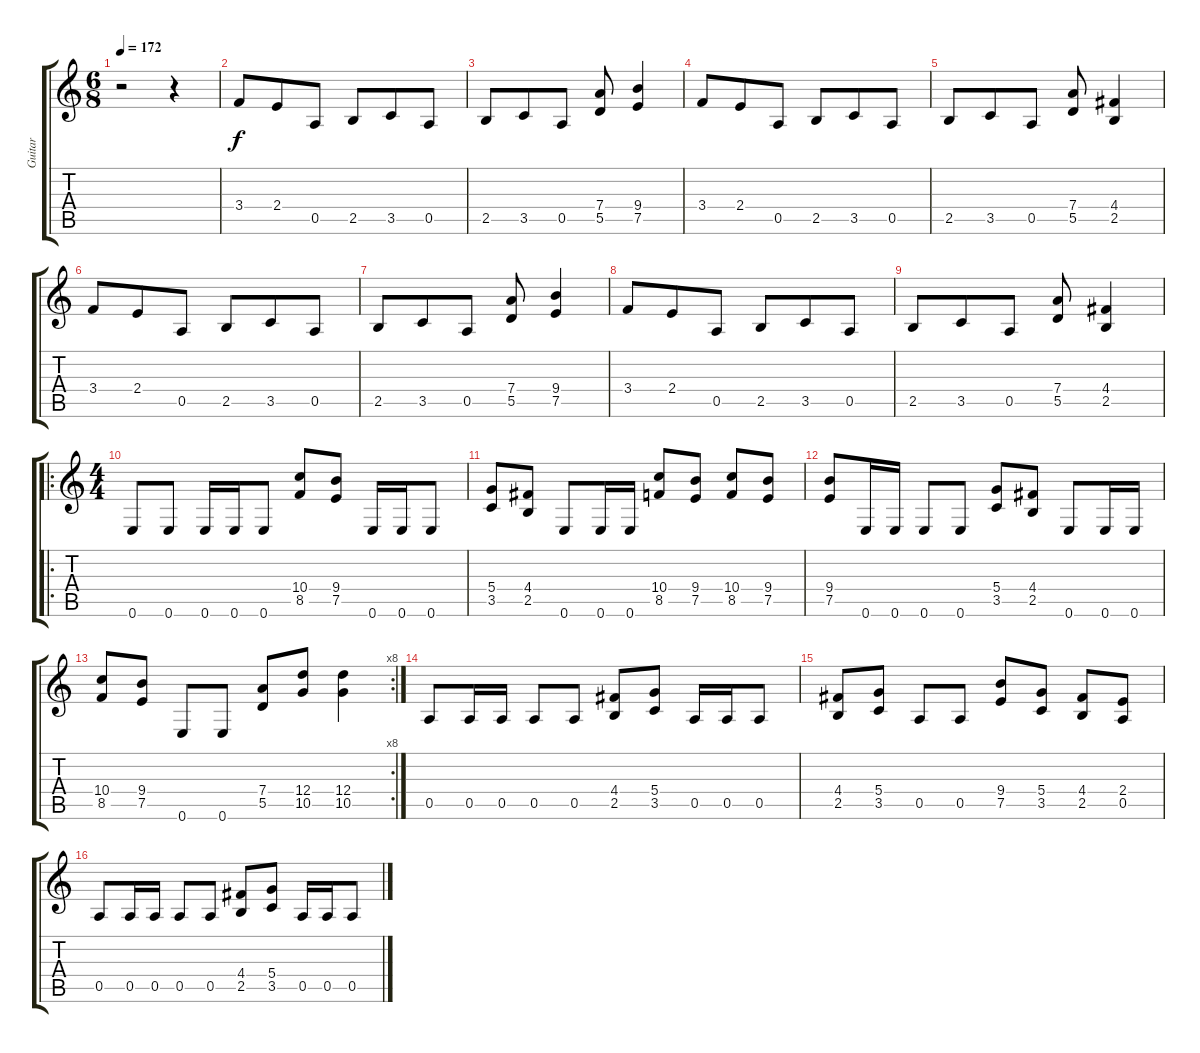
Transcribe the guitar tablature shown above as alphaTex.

\track ("Guitar" "Guitar") {instrument distortionguitar}
\staff {score tabs}
\tuning (E4 B3 G3 D3 A2 E2) {hide}
\ts (6 8)
\tempo 172
\clef g2
\ks c
r.2{dy f instrument distortionguitar} r.4 |
3.4.8 2.4.8 0.5.8 2.5.8 3.5.8 0.5.8 |
2.5.8 3.5.8 0.5.8 (7.4 5.5).8 (9.4 7.5).4 |
3.4.8 2.4.8 0.5.8 2.5.8 3.5.8 0.5.8 |
2.5.8 3.5.8 0.5.8 (7.4 5.5).8 (4.4 2.5).4 |
3.4.8 2.4.8 0.5.8 2.5.8 3.5.8 0.5.8 |
2.5.8 3.5.8 0.5.8 (7.4 5.5).8 (9.4 7.5).4 |
3.4.8 2.4.8 0.5.8 2.5.8 3.5.8 0.5.8 |
2.5.8 3.5.8 0.5.8 (7.4 5.5).8 (4.4 2.5).4 |
\ro
\ts (4 4)
0.6.8 0.6.8 0.6.16 0.6.16 0.6.8 (10.4 8.5).8 (9.4 7.5).8 0.6.16 0.6.16 0.6.8 |
(5.4 3.5).8 (4.4 2.5).8 0.6.8 0.6.16 0.6.16 (10.4 8.5).8 (9.4 7.5).8 (10.4 8.5).8 (9.4 7.5).8 |
(9.4 7.5).8 0.6.16 0.6.16 0.6.8 0.6.8 (5.4 3.5).8 (4.4 2.5).8 0.6.8 0.6.16 0.6.16 |
\rc 8
(10.4 8.5).8 (9.4 7.5).8 0.6.8 0.6.8 (7.4 5.5).8 (12.4 10.5).8 (12.4 10.5).4 |
0.5.8 0.5.16 0.5.16 0.5.8 0.5.8 (4.4 2.5).8 (5.4 3.5).8 0.5.16 0.5.16 0.5.8 |
(4.4 2.5).8 (5.4 3.5).8 0.5.8 0.5.8 (9.4 7.5).8 (5.4 3.5).8 (4.4 2.5).8 (2.4 0.5).8 |
0.5.8 0.5.16 0.5.16 0.5.8 0.5.8 (4.4 2.5).8 (5.4 3.5).8 0.5.16 0.5.16 0.5.8
